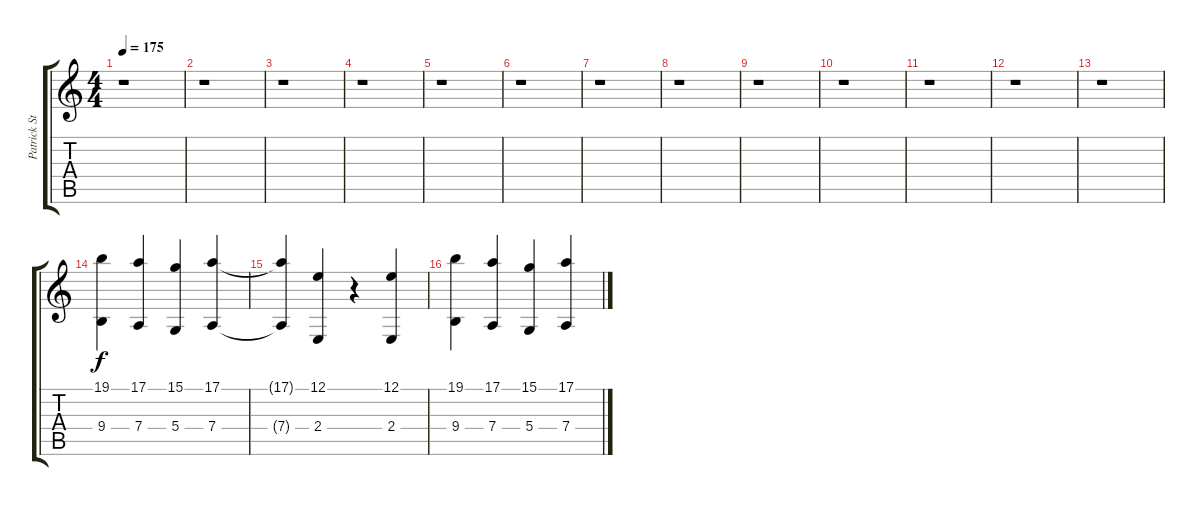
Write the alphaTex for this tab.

\track ("Patrick Stumph (Backing Vocals and Harmo" "Patrick St") {instrument oboe}
\staff {score tabs}
\tuning (E4 B3 G3 D3 A2 E2) {hide}
\ts (4 4)
\tempo 175
\clef g2
\ks c
r.1{dy f} |
r.1 |
r.1 |
r.1 |
r.1 |
r.1 |
r.1 |
r.1 |
r.1 |
r.1 |
r.1 |
r.1 |
r.1 |
(19.1 9.4).4 (17.1 7.4).4 (15.1 5.4).4 (17.1 7.4).4 |
(17.1{t} 7.4{t}).4 (12.1 2.4).4 r.4 (12.1 2.4).4 |
(19.1 9.4).4 (17.1 7.4).4 (15.1 5.4).4 (17.1 7.4).4
